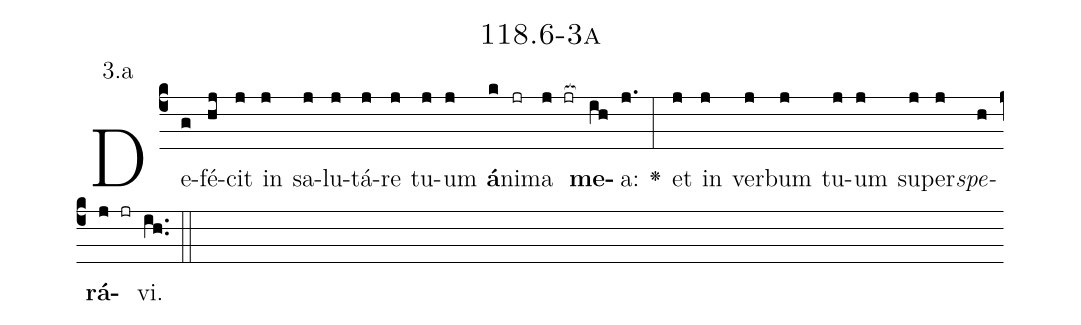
name: 118.6-3a;
annotation: 3.a;
%%
(c4)De(g)fé(hj)cit(j) in(j) sa(j)lu(j)tá(j)re(j) tu(j)um(j) <b>á</b>(k)ni(jr)ma(j jr[ocb:1{]) <b>me</b>(ih[ocb:0}])a:(j.) <v>\greheightstar</v>(:) et(j) in(j) ver(j)bum(j) tu(j)um(j) su(j)per(j)<i>spe</i>(h)<b>rá</b>(j jr)vi.(ih..) (::)


%E(j) u(j) o(j) u(h) a(j) e.(ih..) (::)
